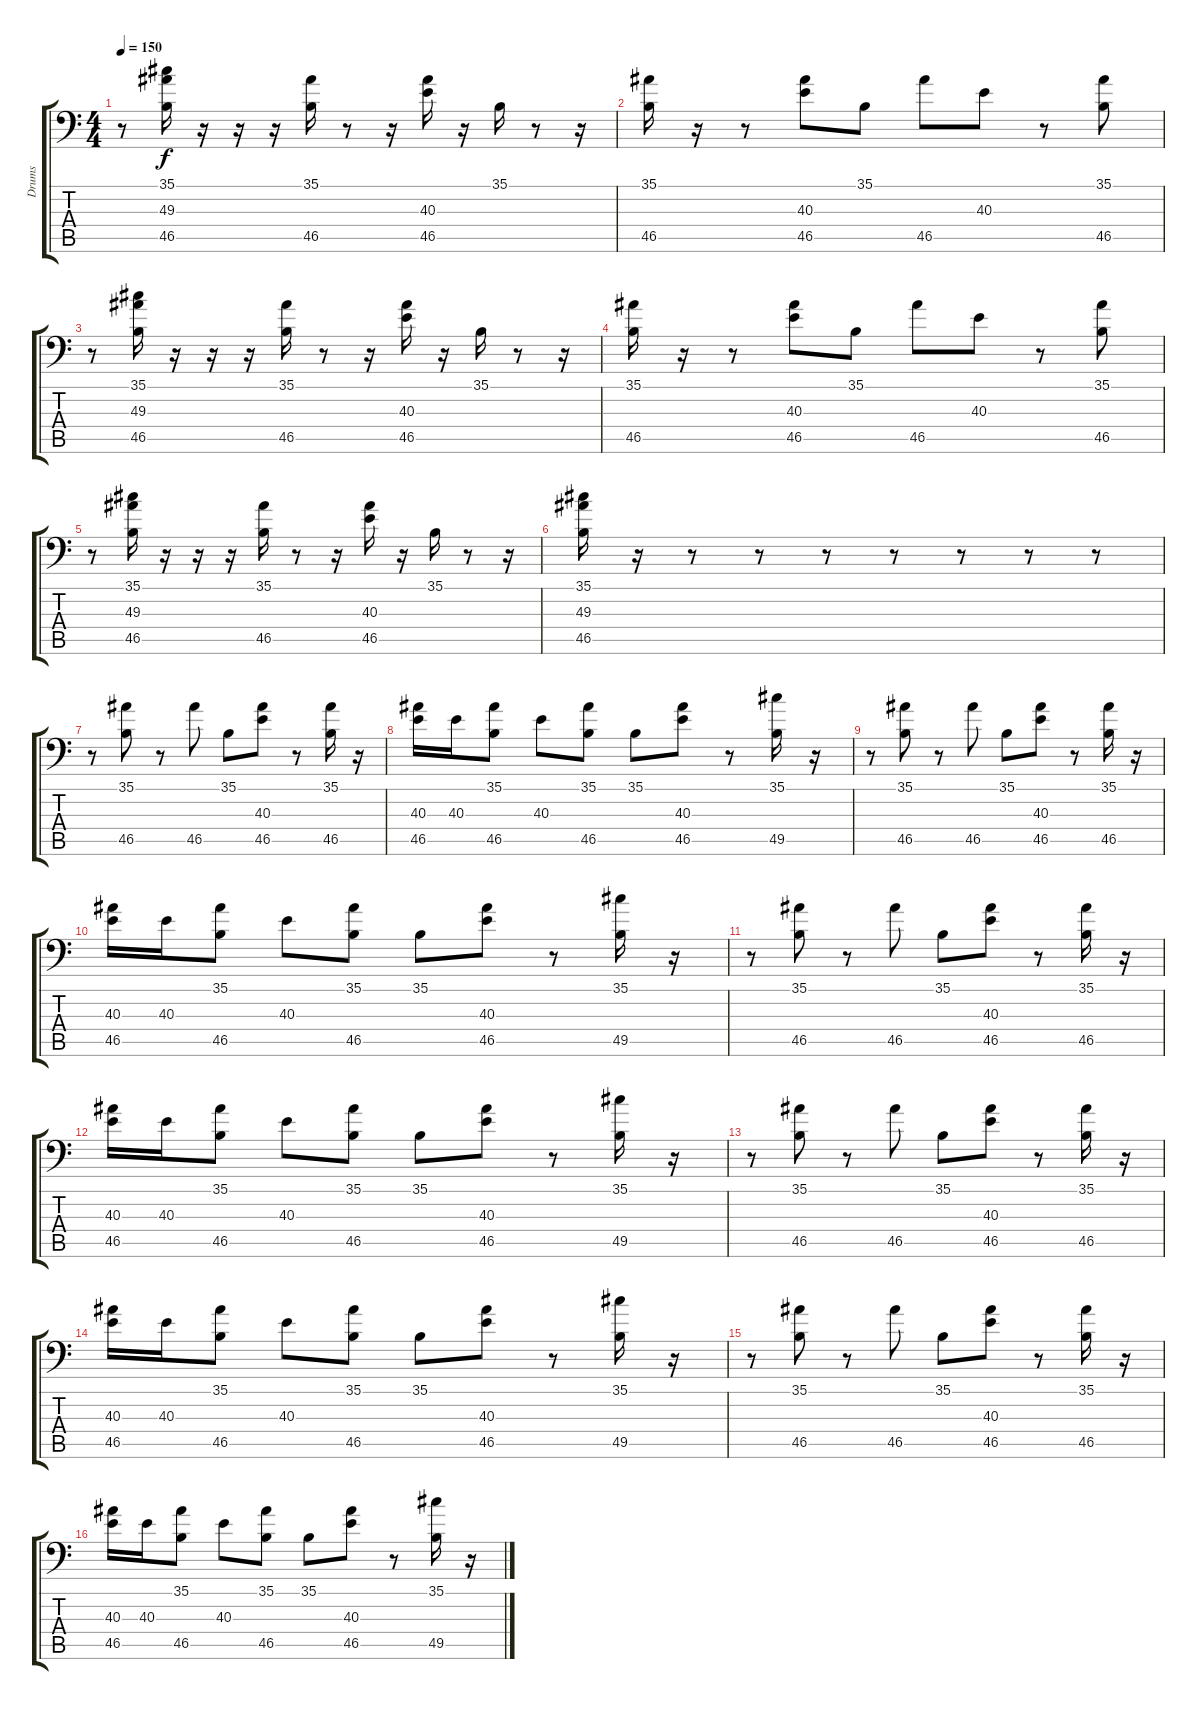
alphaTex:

\track ("Drums" "Drums") {instrument acousticgrandpiano}
\staff {score tabs}
\tuning (C-1 C-1 C-1 C-1 C-1 C-1) {hide}
\ts (4 4)
\tempo 150
\clef f4
\ks c
r.8{dy f} (35.1 49.3 46.5).16 r.16 r.16 r.16 (35.1 46.5).16 r.8 r.16 (40.3 46.5).16 r.16 35.1.16 r.8 r.16 |
(35.1 46.5).16 r.16 r.8 (40.3 46.5).8 35.1.8 46.5.8 40.3.8 r.8 (35.1 46.5).8 |
r.8 (35.1 49.3 46.5).16 r.16 r.16 r.16 (35.1 46.5).16 r.8 r.16 (40.3 46.5).16 r.16 35.1.16 r.8 r.16 |
(35.1 46.5).16 r.16 r.8 (40.3 46.5).8 35.1.8 46.5.8 40.3.8 r.8 (35.1 46.5).8 |
r.8 (35.1 49.3 46.5).16 r.16 r.16 r.16 (35.1 46.5).16 r.8 r.16 (40.3 46.5).16 r.16 35.1.16 r.8 r.16 |
(35.1 49.3 46.5).16 r.16 r.8 r.8 r.8 r.8 r.8 r.8 r.8 |
r.8 (35.1 46.5).8 r.8 46.5.8 35.1.8 (40.3 46.5).8 r.8 (35.1 46.5).16 r.16 |
(40.3 46.5).16 40.3.16 (35.1 46.5).8 40.3.8 (35.1 46.5).8 35.1.8 (40.3 46.5).8 r.8 (35.1 49.5).16 r.16 |
r.8 (35.1 46.5).8 r.8 46.5.8 35.1.8 (40.3 46.5).8 r.8 (35.1 46.5).16 r.16 |
(40.3 46.5).16 40.3.16 (35.1 46.5).8 40.3.8 (35.1 46.5).8 35.1.8 (40.3 46.5).8 r.8 (35.1 49.5).16 r.16 |
r.8 (35.1 46.5).8 r.8 46.5.8 35.1.8 (40.3 46.5).8 r.8 (35.1 46.5).16 r.16 |
(40.3 46.5).16 40.3.16 (35.1 46.5).8 40.3.8 (35.1 46.5).8 35.1.8 (40.3 46.5).8 r.8 (35.1 49.5).16 r.16 |
r.8 (35.1 46.5).8 r.8 46.5.8 35.1.8 (40.3 46.5).8 r.8 (35.1 46.5).16 r.16 |
(40.3 46.5).16 40.3.16 (35.1 46.5).8 40.3.8 (35.1 46.5).8 35.1.8 (40.3 46.5).8 r.8 (35.1 49.5).16 r.16 |
r.8 (35.1 46.5).8 r.8 46.5.8 35.1.8 (40.3 46.5).8 r.8 (35.1 46.5).16 r.16 |
(40.3 46.5).16 40.3.16 (35.1 46.5).8 40.3.8 (35.1 46.5).8 35.1.8 (40.3 46.5).8 r.8 (35.1 49.5).16 r.16
